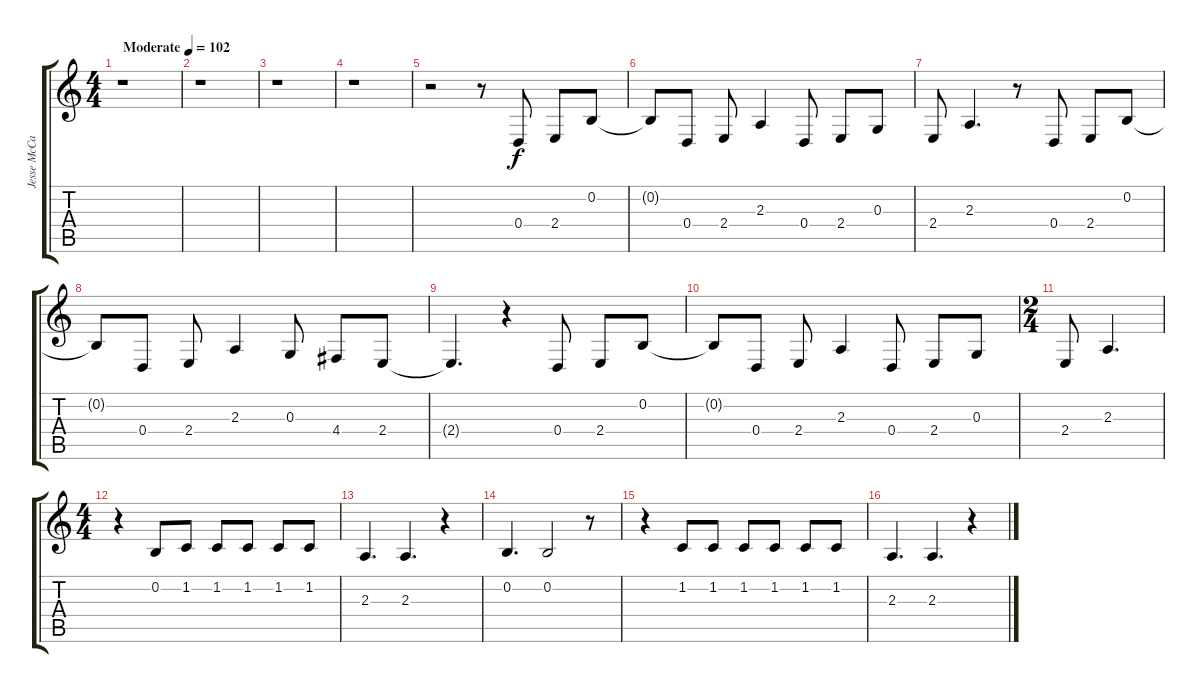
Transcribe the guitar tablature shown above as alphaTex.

\track ("Jesse McCartney" "Jesse McCa") {instrument lead2sawtooth}
\staff {score tabs}
\tuning (E4 B3 G3 D3 A2 E2) {hide}
\ts (4 4)
\tempo (102 "Moderate")
\clef g2
\ks c
r.1{dy f instrument lead2sawtooth} |
r.1 |
r.1 |
r.1 |
r.2 r.8 0.4.8 2.4.8 0.2.8 |
0.2{t}.8 0.4.8 2.4.8 2.3.4 0.4.8 2.4.8 0.3.8 |
2.4.8 2.3.4{d} r.8 0.4.8 2.4.8 0.2.8 |
0.2{t}.8 0.4.8 2.4.8 2.3.4 0.3.8 4.4.8 2.4.8 |
2.4{t}.4{d} r.4 0.4.8 2.4.8 0.2.8 |
0.2{t}.8 0.4.8 2.4.8 2.3.4 0.4.8 2.4.8 0.3.8 |
\ts (2 4)
2.4.8 2.3.4{d} |
\ts (4 4)
r.4 0.2.8 1.2.8 1.2.8 1.2.8 1.2.8 1.2.8 |
2.3.4{d} 2.3.4{d} r.4 |
0.2.4{d} 0.2.2 r.8 |
r.4 1.2.8 1.2.8 1.2.8 1.2.8 1.2.8 1.2.8 |
2.3.4{d} 2.3.4{d} r.4
